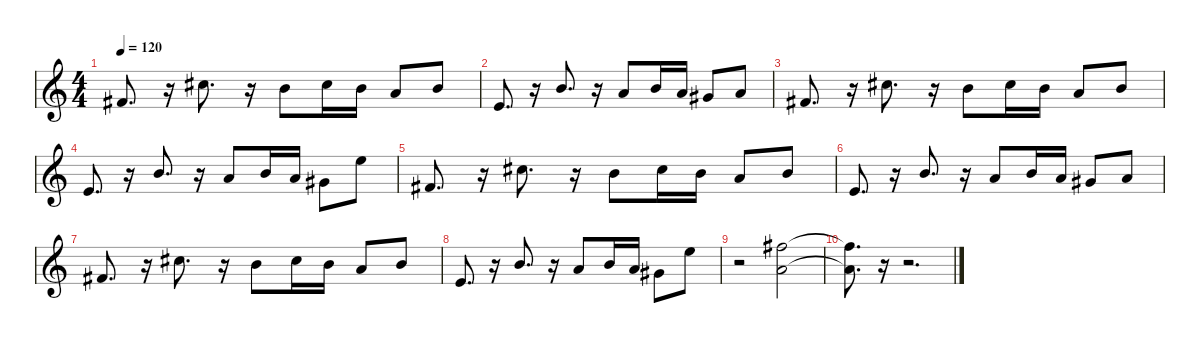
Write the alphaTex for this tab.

\defaultSystemsLayout 4
\hideDynamics
\bracketExtendMode nobrackets
\singleTrackTrackNamePolicy hidden
\multiTrackTrackNamePolicy hidden
\firstSystemTrackNameMode fullname
\firstSystemTrackNameOrientation horizontal
\otherSystemsTrackNameOrientation horizontal
\track ("Piste 3" "clar.") {instrument clarinet}
\staff {score}
\tuning (E4 B3 G3 D3 A2 E2)
\ts (4 4)
\tempo 120
\clef g2
\ks c
11.3{acc #}.8{d dy mf beam Up} r.16{beam Up} 9.1{acc #}.8{d beam Down} r.16{beam Down} 7.1.8{beam Down} 9.1{acc #}.16{beam Down} 7.1.16{beam Down} 10.2.8{beam Up} 7.1.8{beam Up} |
9.3.8{d beam Up} r.16{beam Up} 7.1.8{d beam Up} r.16{beam Up} 10.2.8{beam Up} 7.1.16{beam Up} 10.2.16{beam Up} 9.2{acc #}.8{beam Up} 10.2.8{beam Up} |
7.2{acc #}.8{d beam Up} r.16{beam Up} 9.1{acc #}.8{d beam Down} r.16{beam Down} 7.1.8{beam Down} 9.1{acc #}.16{beam Down} 7.1.16{beam Down} 10.2.8{beam Up} 7.1.8{beam Up} |
9.3.8{d beam Up} r.16{beam Up} 7.1.8{d beam Up} r.16{beam Up} 10.2.8{beam Up} 7.1.16{beam Up} 10.2.16{beam Up} 9.2{acc #}.8{beam Down} 12.1.8{beam Down} |
11.3{acc #}.8{d beam Up} r.16{beam Up} 9.1{acc #}.8{d beam Down} r.16{beam Down} 7.1.8{beam Down} 9.1{acc #}.16{beam Down} 7.1.16{beam Down} 10.2.8{beam Up} 7.1.8{beam Up} |
9.3.8{d beam Up} r.16{beam Up} 7.1.8{d beam Up} r.16{beam Up} 10.2.8{beam Up} 7.1.16{beam Up} 10.2.16{beam Up} 9.2{acc #}.8{beam Up} 10.2.8{beam Up} |
7.2{acc #}.8{d beam Up} r.16{beam Up} 9.1{acc #}.8{d beam Down} r.16{beam Down} 7.1.8{beam Down} 9.1{acc #}.16{beam Down} 7.1.16{beam Down} 10.2.8{beam Up} 7.1.8{beam Up} |
9.3.8{d beam Up} r.16{beam Up} 7.1.8{d beam Up} r.16{beam Up} 10.2.8{beam Up} 7.1.16{beam Up} 10.2.16{beam Up} 9.2{acc #}.8{beam Down} 12.1.8{beam Down} |
r.2{beam Down} (14.1{acc #} 14.3).2{dy mp beam Down} |
(14.1{t acc #} 14.3{t}).8{d dy f beam Down} r.16{beam Down} r.2{d beam Down}
